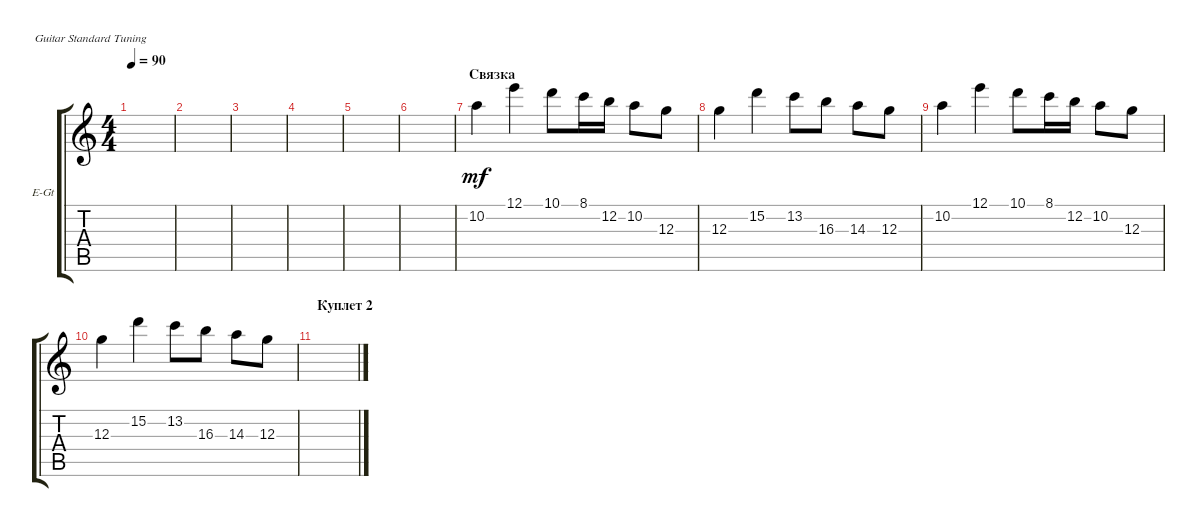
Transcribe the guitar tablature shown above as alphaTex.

\defaultSystemsLayout 4
\bracketExtendMode groupsimilarinstruments
\firstSystemTrackNameOrientation horizontal
\otherSystemsTrackNameOrientation horizontal
\track ("Solo Guitar" "E-Gt") {instrument distortionguitar}
\staff {score tabs}
\tuning (E4 B3 G3 D3 A2 E2)
\ts (4 4)
\tempo 90
\clef g2
\ks c
|
|
\scale
0.333333 |
\scale
0.333333 |
\scale
0.333333 |
\scale
0.333333 |
\section ("" "Связка")
\scale
0.333333 10.2.4{dy mf} 12.1.4 10.1.8 8.1.16 12.2.16 10.2.8 12.3.8 |
\scale
0.333333 12.3.4 15.2.4 13.2.8 16.3.8 14.3.8 12.3.8 |
\scale
0.333333 10.2.4 12.1.4 10.1.8 8.1.16 12.2.16 10.2.8 12.3.8 |
\scale
0.333333 12.3.4 15.2.4 13.2.8 16.3.8 14.3.8 12.3.8 |
\section ("" "Куплет 2")
\scale
0.333333 |
\scale
0.333333 |
\scale
0.333333 |
\scale
0.333333
